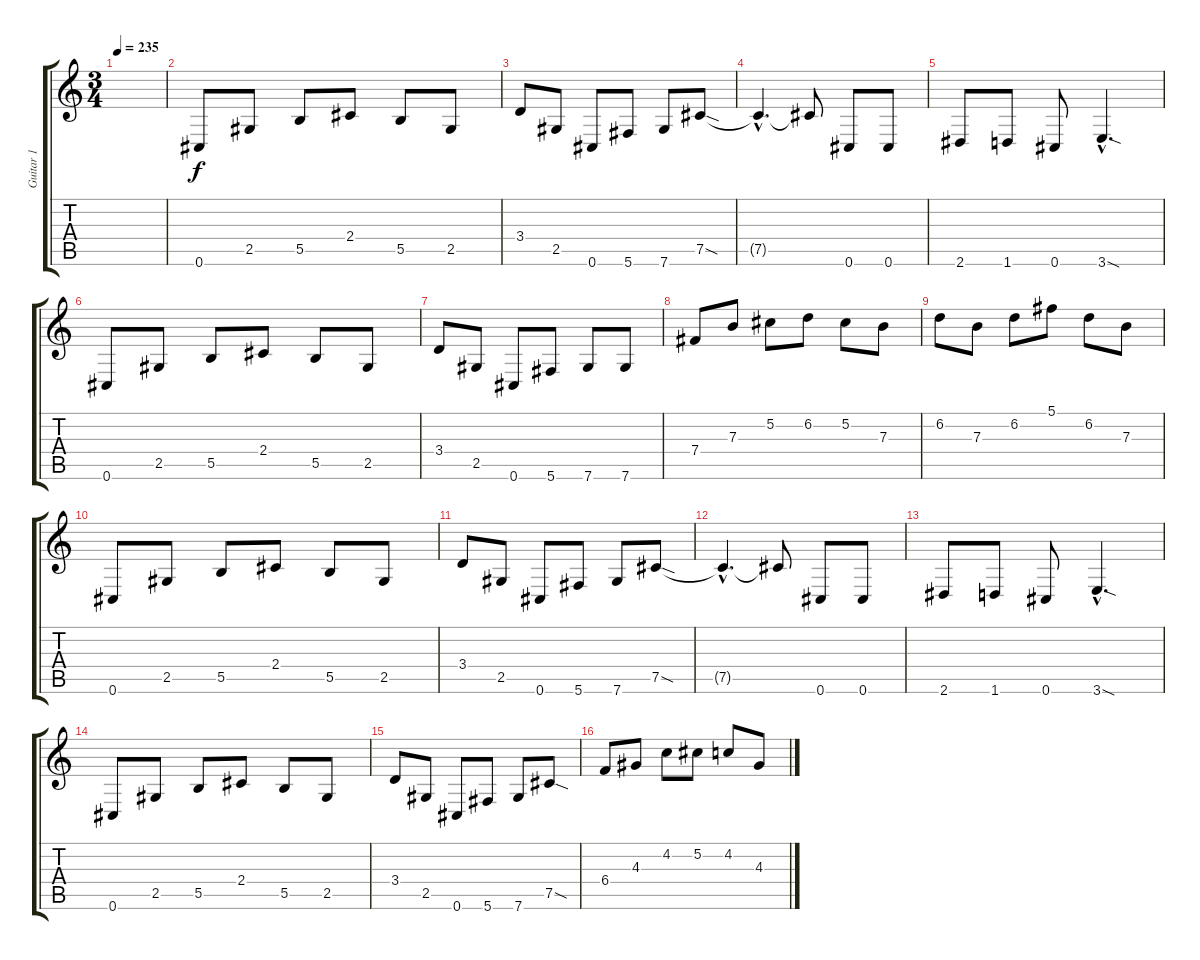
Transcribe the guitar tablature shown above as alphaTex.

\track ("Guitar 1" "Guitar 1") {instrument overdrivenguitar}
\staff {score tabs}
\tuning (Db4 Ab3 E3 B2 Gb2 Db2) {hide}
\ts (3 4)
\tempo 235
\clef g2
\ks c
|
0.6.8 2.5.8 5.5.8 2.4.8 5.5.8 2.5.8 |
3.4.8 2.5.8 0.6.8 5.6.8 7.6.8 7.5{sod}.8 |
7.5{hac t}.4{d} 7.5{t}.8 0.6.8 0.6.8 |
2.6.8 1.6.8 0.6.8 3.6{sod hac}.4{d} |
0.6.8 2.5.8 5.5.8 2.4.8 5.5.8 2.5.8 |
3.4.8 2.5.8 0.6.8 5.6.8 7.6.8 7.6.8 |
7.4.8 7.3.8 5.2.8 6.2.8 5.2.8 7.3.8 |
6.2.8 7.3.8 6.2.8 5.1.8 6.2.8 7.3.8 |
0.6.8 2.5.8 5.5.8 2.4.8 5.5.8 2.5.8 |
3.4.8 2.5.8 0.6.8 5.6.8 7.6.8 7.5{sod}.8 |
7.5{hac t}.4{d} 7.5{t}.8 0.6.8 0.6.8 |
2.6.8 1.6.8 0.6.8 3.6{sod hac}.4{d} |
0.6.8 2.5.8 5.5.8 2.4.8 5.5.8 2.5.8 |
3.4.8 2.5.8 0.6.8 5.6.8 7.6.8 7.5{sod}.8 |
6.4.8 4.3.8 4.2.8 5.2.8 4.2.8 4.3.8
